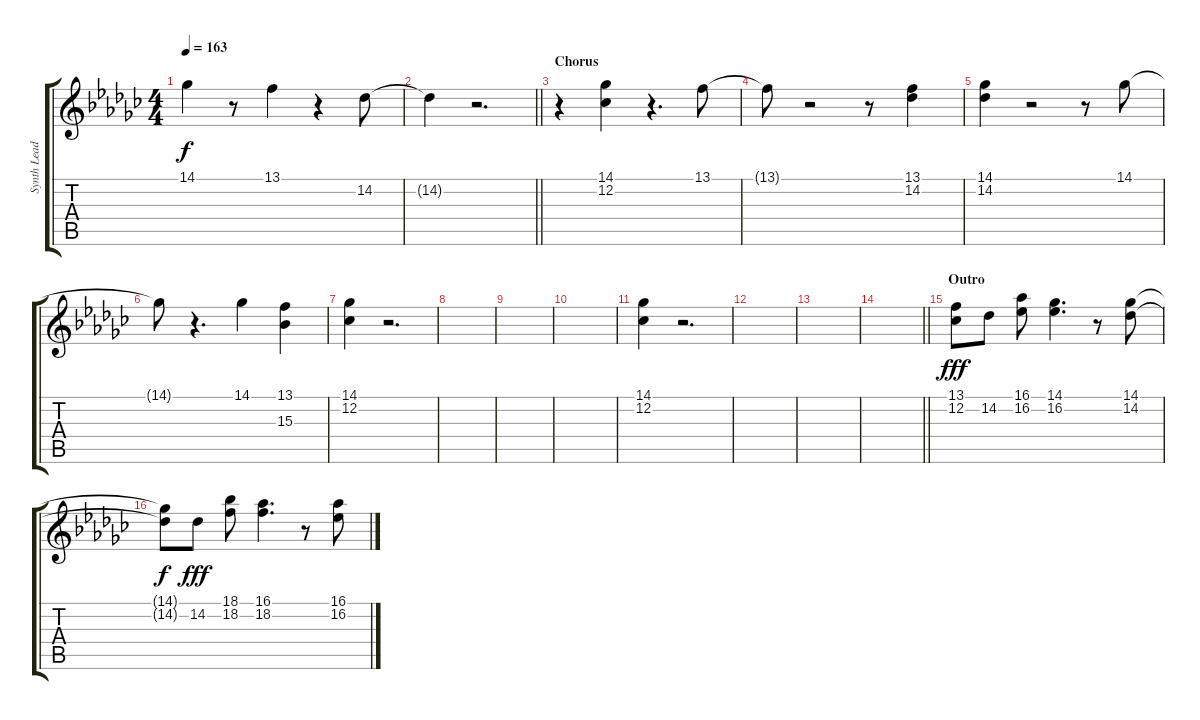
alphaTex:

\track ("Synth Lead 1" "Synth Lead") {instrument lead2sawtooth}
\staff {score tabs}
\tuning (E4 B3 G3 D3 A2 E2) {hide}
\ts (4 4)
\tempo 163
\clef g2
\ks gb
14.1.4{dy f} r.8 13.1.4 r.4 14.2.8 |
\barLineRight lightlight
14.2{t}.4 r.2{d} |
\section ("" "Chorus")
r.4 (14.1 12.2).4 r.4{d} 13.1.8 |
13.1{t}.8 r.2 r.8 (13.1 14.2).4 |
(14.1 14.2).4 r.2 r.8 14.1.8 |
14.1{t}.8 r.4{d} 14.1.4 (13.1 15.3).4 |
(14.1 12.2).4 r.2{d} |
|
|
|
(14.1 12.2).4 r.2{d} |
|
|
\barLineRight lightlight
|
\section ("" "Outro")
(13.1 12.2).8{dy fff} 14.2.8 (16.1 16.2).8 (14.1 16.2).4{d} r.8 (14.1 14.2).8 |
(14.1{t} 14.2{t}).8{dy f} 14.2.8{dy fff} (18.1 18.2).8 (16.1 18.2).4{d} r.8 (16.1 16.2).8
